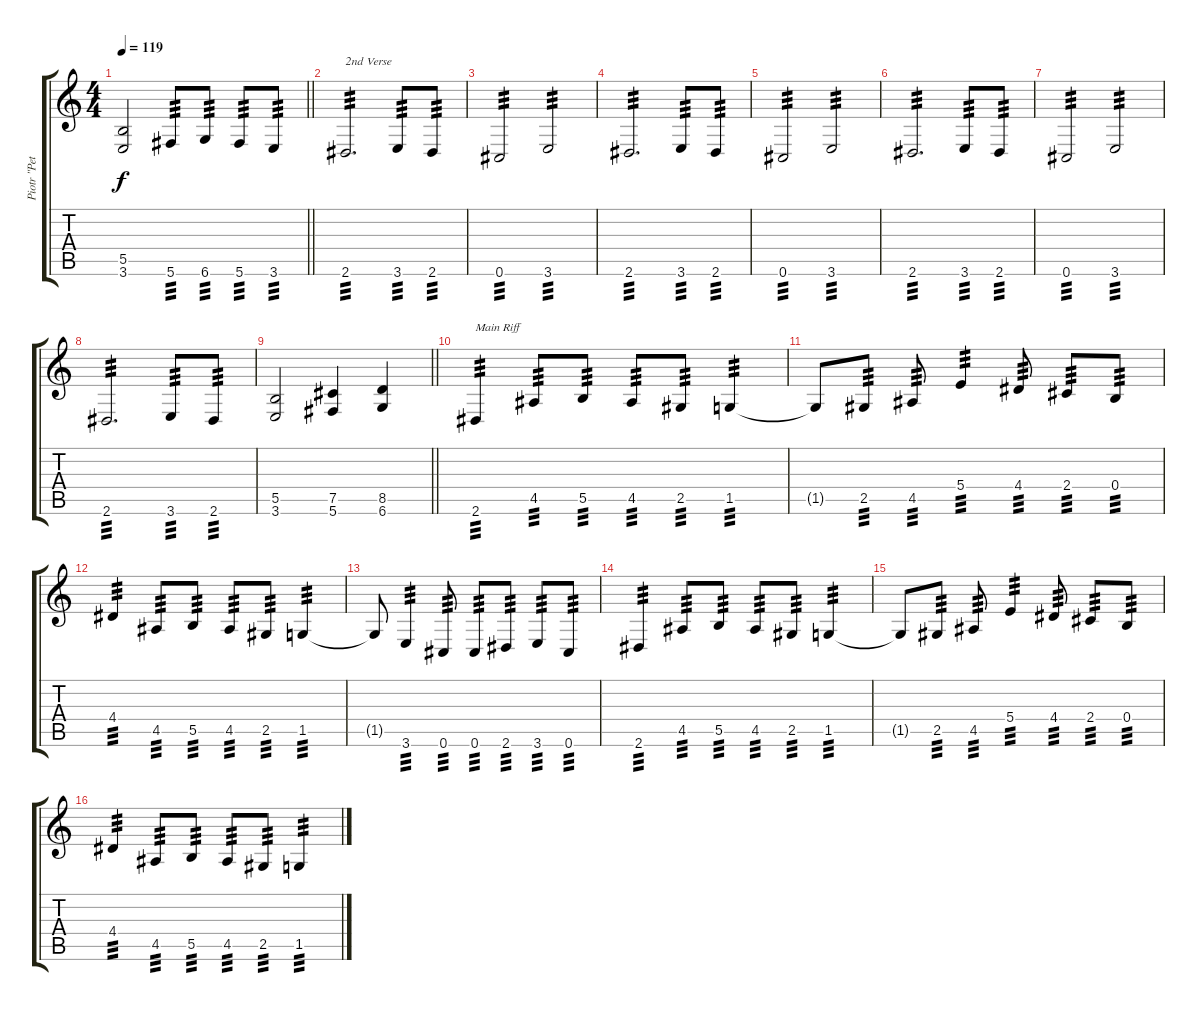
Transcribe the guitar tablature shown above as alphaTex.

\track ("Piotr \"Peter\" Wiwczarek (Rythm)" "Piotr \"Pet") {instrument distortionguitar}
\staff {score tabs}
\tuning (Db4 Ab3 E3 B2 Gb2 Db2) {hide}
\ts (4 4)
\tempo 119
\clef g2
\barLineRight lightlight
\ks c
(5.5 3.6).2{dy f} 5.6.8{tp 3} 6.6.8{tp 3} 5.6.8{tp 3} 3.6.8{tp 3} |
2.6.2{d txt "2nd Verse" tp 3} 3.6.8{tp 3} 2.6.8{tp 3} |
0.6.2{tp 3} 3.6.2{tp 3} |
2.6.2{d tp 3} 3.6.8{tp 3} 2.6.8{tp 3} |
0.6.2{tp 3} 3.6.2{tp 3} |
2.6.2{d tp 3} 3.6.8{tp 3} 2.6.8{tp 3} |
0.6.2{tp 3} 3.6.2{tp 3} |
2.6.2{d tp 3} 3.6.8{tp 3} 2.6.8{tp 3} |
\barLineRight lightlight
(5.5 3.6).2 (7.5 5.6).4 (8.5 6.6).4 |
2.6.4{txt "Main Riff" tp 3} 4.5.8{tp 3} 5.5.8{tp 3} 4.5.8{tp 3} 2.5.8{tp 3} 1.5.4{tp 3} |
1.5{t}.8 2.5.8{tp 3} 4.5.8{tp 3} 5.4.4{tp 3} 4.4.8{tp 3} 2.4.8{tp 3} 0.4.8{tp 3} |
4.4.4{tp 3} 4.5.8{tp 3} 5.5.8{tp 3} 4.5.8{tp 3} 2.5.8{tp 3} 1.5.4{tp 3} |
1.5{t}.8 3.6.4{tp 3} 0.6.8{tp 3} 0.6.8{tp 3} 2.6.8{tp 3} 3.6.8{tp 3} 0.6.8{tp 3} |
2.6.4{tp 3} 4.5.8{tp 3} 5.5.8{tp 3} 4.5.8{tp 3} 2.5.8{tp 3} 1.5.4{tp 3} |
1.5{t}.8 2.5.8{tp 3} 4.5.8{tp 3} 5.4.4{tp 3} 4.4.8{tp 3} 2.4.8{tp 3} 0.4.8{tp 3} |
4.4.4{tp 3} 4.5.8{tp 3} 5.5.8{tp 3} 4.5.8{tp 3} 2.5.8{tp 3} 1.5.4{tp 3}
